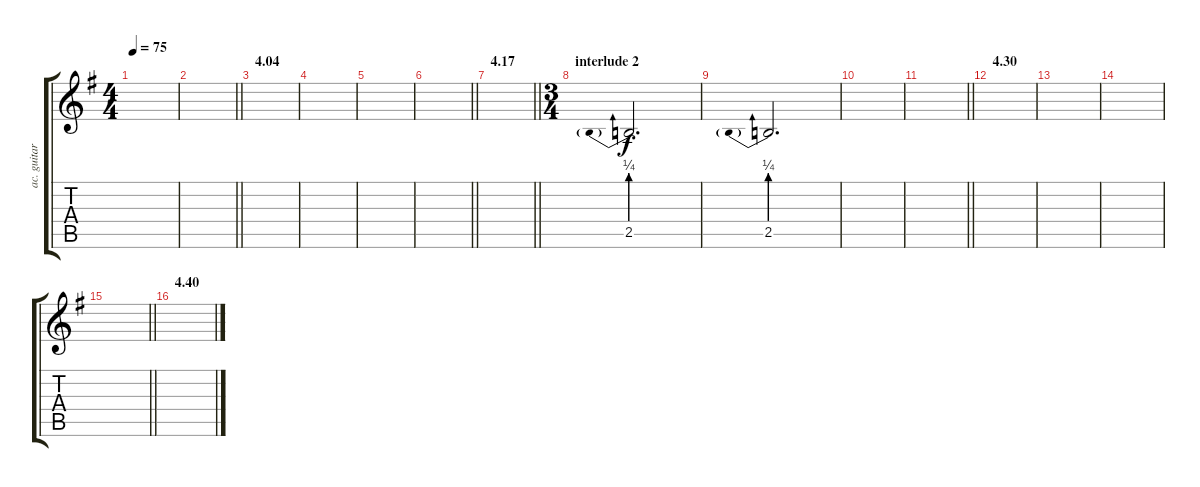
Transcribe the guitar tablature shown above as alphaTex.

\track ("ac. guitar" "ac. guitar") {instrument acousticguitarsteel}
\staff {score tabs}
\tuning (E4 B3 G3 D3 A2 E2) {hide}
\ts (4 4)
\tempo 75
\clef g2
\ks g
|
\barLineRight lightlight
|
\section ("" "4.04")
|
|
|
\barLineRight lightlight
|
\section ("" "4.17")
\barLineRight lightlight
|
\ts (3 4)
\section ("" "interlude 2")
2.5{be (prebend 0 1 60 1)}.2{d} |
2.5{be (prebend 0 1 60 1)}.2{d} |
|
\barLineRight lightlight
|
\section ("" "4.30")
|
|
|
\barLineRight lightlight
|
\section ("" "4.40")
